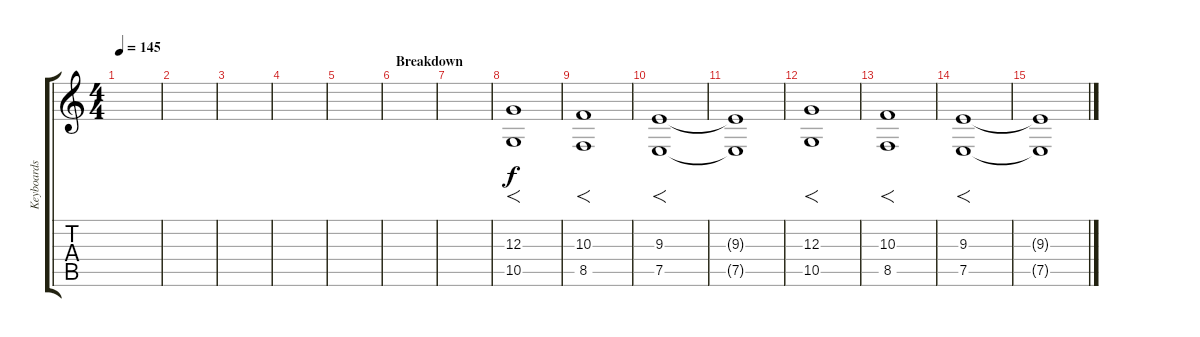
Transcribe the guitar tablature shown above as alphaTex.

\track ("Keyboards" "Keyboards") {instrument fx7echoes}
\staff {score tabs}
\tuning (E4 B3 G3 D3 A2 E2) {hide}
\ts (4 4)
\tempo 145
\clef g2
\ks c
|
|
|
|
|
\section ("" "Breakdown")
|
|
(12.3 10.5).1{f} |
(10.3 8.5).1{f} |
(9.3 7.5).1{f} |
(9.3{t} 7.5{t}).1 |
(12.3 10.5).1{f} |
(10.3 8.5).1{f} |
(9.3 7.5).1{f} |
(9.3{t} 7.5{t}).1
